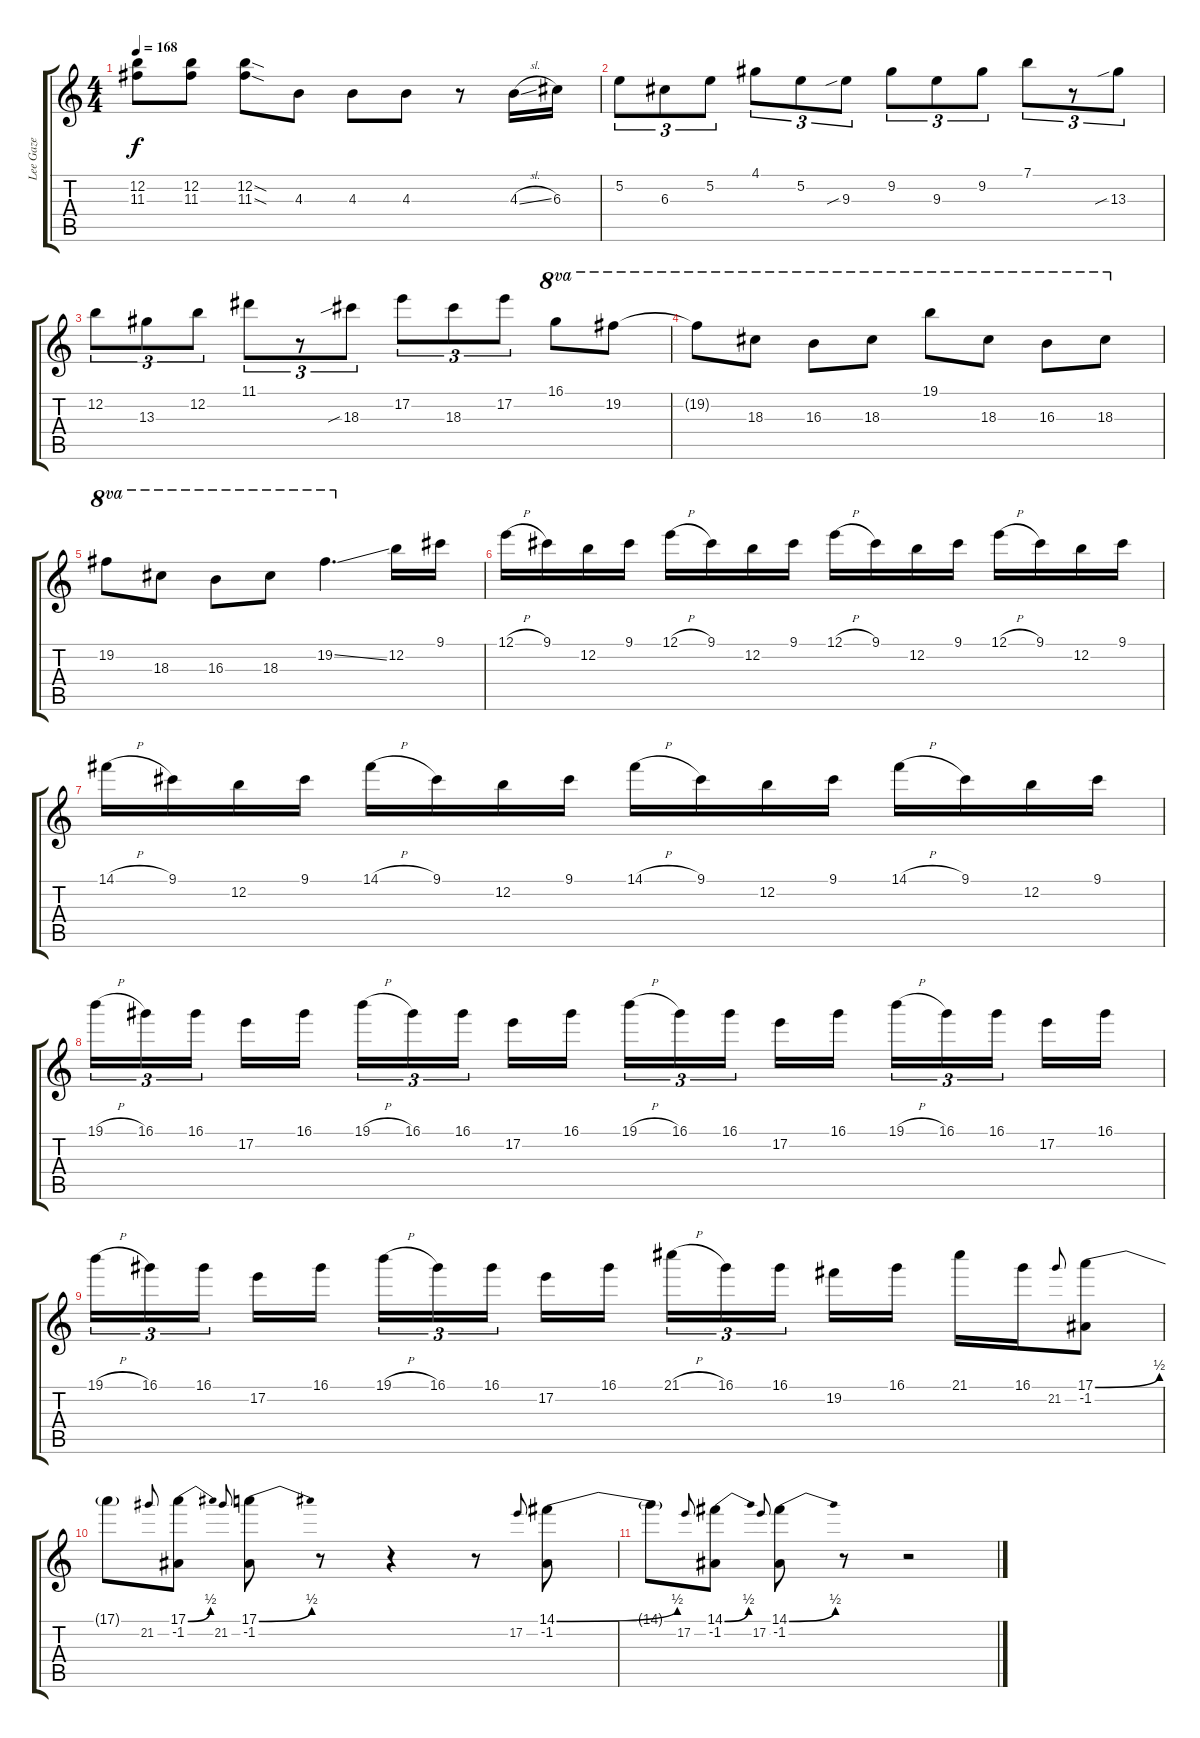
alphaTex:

\track ("Lee Gaze" "Lee Gaze") {instrument distortionguitar}
\staff {score tabs}
\tuning (E4 B3 G3 D3 A2 D2) {hide}
\ts (4 4)
\tempo 168
\clef g2
\ks c
(12.2{t} 11.3{t}).8{dy f} (12.2 11.3).8 (12.2{sod} 11.3{sod}).8 4.3.8 4.3.8 4.3.8 r.8 4.3{sl}.16 6.3.16 |
5.2.8{tu (3 2)} 6.3.8{tu (3 2)} 5.2.8{tu (3 2)} 4.1.8{tu (3 2)} 5.2.8{tu (3 2)} 9.3{sib}.8{tu (3 2)} 9.2.8{tu (3 2)} 9.3.8{tu (3 2)} 9.2.8{tu (3 2)} 7.1.8{tu (3 2)} r.8{tu (3 2)} 13.3{sib}.8{tu (3 2)} |
12.2.8{tu (3 2)} 13.3.8{tu (3 2)} 12.2.8{tu (3 2)} 11.1.8{tu (3 2)} r.8{tu (3 2)} 18.3{sib}.8{tu (3 2)} 17.2.8{tu (3 2)} 18.3.8{tu (3 2)} 17.2.8{tu (3 2)} 16.1.8{ot 8va} 19.2.8{ot 8va} |
19.2{t}.8{ot 8va} 18.3.8{ot 8va} 16.3.8{ot 8va} 18.3.8{ot 8va} 19.1.8{ot 8va} 18.3.8{ot 8va} 16.3.8{ot 8va} 18.3.8{ot 8va} |
19.2.8{ot 8va} 18.3.8{ot 8va} 16.3.8{ot 8va} 18.3.8{ot 8va} 19.2{ss}.4{d ot 8va} 12.2.16 9.1.16 |
12.1{h}.16 9.1.16 12.2.16 9.1.16 12.1{h}.16 9.1.16 12.2.16 9.1.16 12.1{h}.16 9.1.16 12.2.16 9.1.16 12.1{h}.16 9.1.16 12.2.16 9.1.16 |
14.1{h}.16 9.1.16 12.2.16 9.1.16 14.1{h}.16 9.1.16 12.2.16 9.1.16 14.1{h}.16 9.1.16 12.2.16 9.1.16 14.1{h}.16 9.1.16 12.2.16 9.1.16 |
19.1{h}.16{tu (3 2)} 16.1.16{tu (3 2)} 16.1.16{tu (3 2) beam splitsecondary} 17.2.16 16.1.16 19.1{h}.16{tu (3 2)} 16.1.16{tu (3 2)} 16.1.16{tu (3 2) beam splitsecondary} 17.2.16 16.1.16 19.1{h}.16{tu (3 2)} 16.1.16{tu (3 2)} 16.1.16{tu (3 2) beam splitsecondary} 17.2.16 16.1.16 19.1{h}.16{tu (3 2)} 16.1.16{tu (3 2)} 16.1.16{tu (3 2) beam splitsecondary} 17.2.16 16.1.16 |
19.1{h}.16{tu (3 2)} 16.1.16{tu (3 2)} 16.1.16{tu (3 2) beam splitsecondary} 17.2.16 16.1.16 19.1{h}.16{tu (3 2)} 16.1.16{tu (3 2)} 16.1.16{tu (3 2) beam splitsecondary} 17.2.16 16.1.16 21.1{h}.16{tu (3 2)} 16.1.16{tu (3 2)} 16.1.16{tu (3 2) beam splitsecondary} 19.2.16 16.1.16 21.1.16 16.1.16 21.2.8{gr onbeat} (17.1{be (bend 0 0 60 2)} -1.2).8 |
17.1{t}.8 21.2.8{gr onbeat} (17.1{be (bend 0 0 60 2)} -1.2).8 21.2.8{gr onbeat} (17.1{be (bend 0 0 60 2)} -1.2).8 r.8 r.4 r.8 17.2.8{gr onbeat} (14.1{be (bend 0 0 60 2)} -1.2).8 |
14.1{t}.8 17.2.8{gr onbeat} (14.1{be (bend 0 0 60 2)} -1.2).8 17.2.8{gr onbeat} (14.1{be (bend 0 0 60 2)} -1.2).8 r.8 r.2
